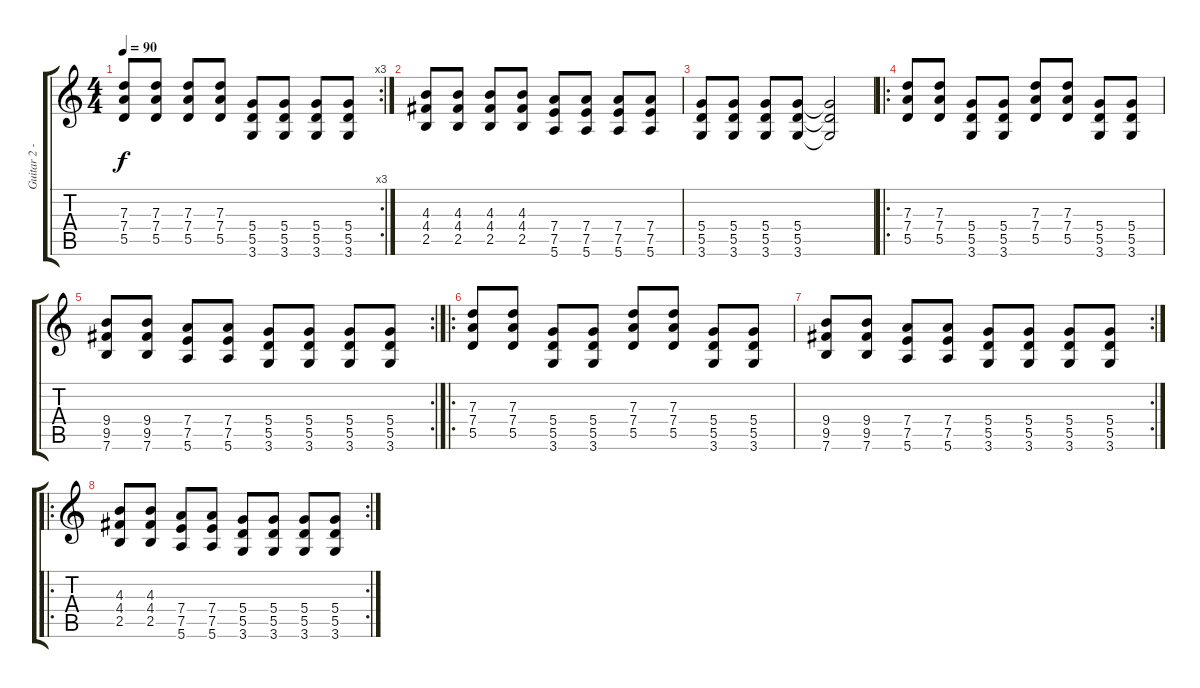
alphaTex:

\track ("Guitar 2 - Mathias" "Guitar 2 -") {instrument distortionguitar}
\staff {score tabs}
\tuning (E4 B3 G3 D3 A2 E2) {hide}
\rc 3
\ts (4 4)
\tempo 90
\clef g2
\ks c
(7.3 7.4 5.5).8{dy f} (7.3 7.4 5.5).8 (7.3 7.4 5.5).8 (7.3 7.4 5.5).8 (5.4 5.5 3.6).8 (5.4 5.5 3.6).8 (5.4 5.5 3.6).8 (5.4 5.5 3.6).8 |
(4.3 4.4 2.5).8 (4.3 4.4 2.5).8 (4.3 4.4 2.5).8 (4.3 4.4 2.5).8 (7.4 7.5 5.6).8 (7.4 7.5 5.6).8 (7.4 7.5 5.6).8 (7.4 7.5 5.6).8 |
(5.4 5.5 3.6).8 (5.4 5.5 3.6).8 (5.4 5.5 3.6).8 (5.4 5.5 3.6).8 (5.4{t} 5.5{t} 3.6{t}).2 |
\ro
(7.3 7.4 5.5).8{volume 10} (7.3 7.4 5.5).8 (5.4 5.5 3.6).8 (5.4 5.5 3.6).8 (7.3 7.4 5.5).8 (7.3 7.4 5.5).8 (5.4 5.5 3.6).8 (5.4 5.5 3.6).8 |
\rc 2
(9.4 9.5 7.6).8 (9.4 9.5 7.6).8 (7.4 7.5 5.6).8 (7.4 7.5 5.6).8 (5.4 5.5 3.6).8 (5.4 5.5 3.6).8 (5.4 5.5 3.6).8 (5.4 5.5 3.6).8 |
\ro
(7.3 7.4 5.5).8{volume 13} (7.3 7.4 5.5).8 (5.4 5.5 3.6).8 (5.4 5.5 3.6).8 (7.3 7.4 5.5).8 (7.3 7.4 5.5).8 (5.4 5.5 3.6).8 (5.4 5.5 3.6).8 |
\rc 2
(9.4 9.5 7.6).8 (9.4 9.5 7.6).8 (7.4 7.5 5.6).8 (7.4 7.5 5.6).8 (5.4 5.5 3.6).8 (5.4 5.5 3.6).8 (5.4 5.5 3.6).8 (5.4 5.5 3.6).8 |
\ro
\rc 2
(4.3 4.4 2.5).8 (4.3 4.4 2.5).8 (7.4 7.5 5.6).8 (7.4 7.5 5.6).8 (5.4 5.5 3.6).8 (5.4 5.5 3.6).8 (5.4 5.5 3.6).8 (5.4 5.5 3.6).8
